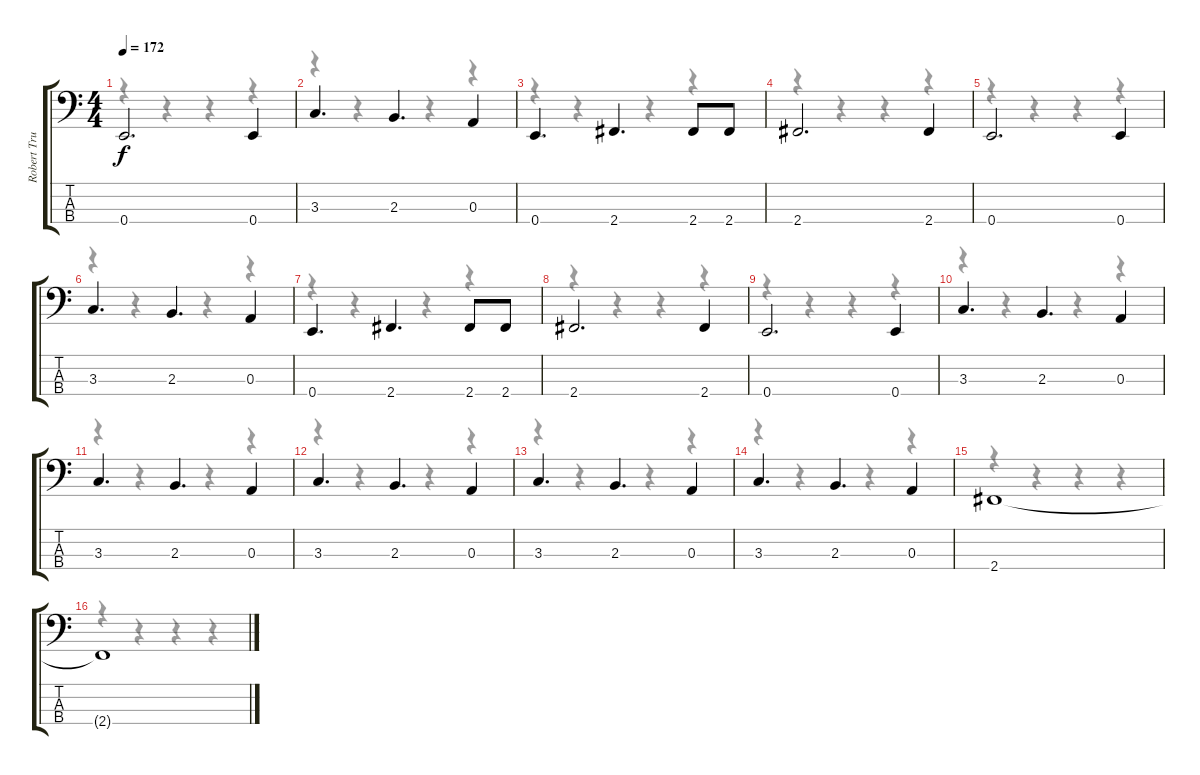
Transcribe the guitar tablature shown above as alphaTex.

\track ("Robert Trujillo" "Robert Tru") {instrument electricbassfinger}
\staff {score tabs}
\tuning (G2 D2 A1 E1) {hide}
\voice
\ts (4 4)
\tempo 172
\clef f4
\ks c
0.4.2{d dy f} 0.4.4 |
3.3.4{d} 2.3.4{d} 0.3.4 |
0.4.4{d} 2.4.4{d} 2.4.8 2.4.8 |
2.4.2{d} 2.4.4 |
0.4.2{d} 0.4.4 |
3.3.4{d} 2.3.4{d} 0.3.4 |
0.4.4{d} 2.4.4{d} 2.4.8 2.4.8 |
2.4.2{d} 2.4.4 |
0.4.2{d} 0.4.4 |
3.3.4{d} 2.3.4{d} 0.3.4 |
3.3.4{d} 2.3.4{d} 0.3.4 |
3.3.4{d} 2.3.4{d} 0.3.4 |
3.3.4{d} 2.3.4{d} 0.3.4 |
3.3.4{d} 2.3.4{d} 0.3.4 |
2.4.1 |
2.4{t}.1
\voice
\clef f4
\ottava regular
\simile none
\ks c
r.4{dy f} r.4 r.4 r.4 |
r.4 r.4 r.4 r.4 |
r.4 r.4 r.4 r.4 |
r.4 r.4 r.4 r.4 |
r.4 r.4 r.4 r.4 |
r.4 r.4 r.4 r.4 |
r.4 r.4 r.4 r.4 |
r.4 r.4 r.4 r.4 |
r.4 r.4 r.4 r.4 |
r.4 r.4 r.4 r.4 |
r.4 r.4 r.4 r.4 |
r.4 r.4 r.4 r.4 |
r.4 r.4 r.4 r.4 |
r.4 r.4 r.4 r.4 |
r.4 r.4 r.4 r.4 |
r.4 r.4 r.4 r.4
